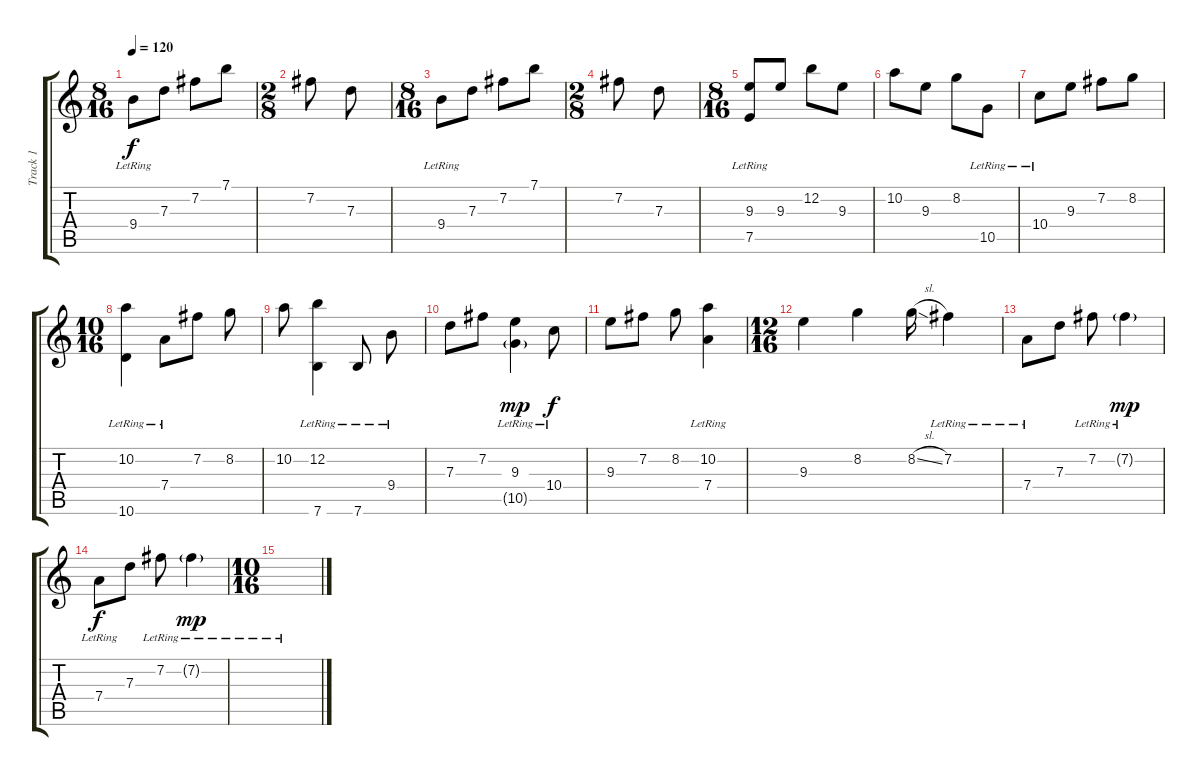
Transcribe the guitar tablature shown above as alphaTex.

\track ("Track 1" "Track 1") {instrument acousticguitarnylon}
\staff {score tabs}
\tuning (E4 B3 G3 D3 A2 E2) {hide}
\ts (8 16)
\tempo 120
\clef g2
\ks c
9.4{lr}.8{dy f} 7.3.8 7.2.8 7.1.8 |
\ts (2 8)
7.2.8 7.3.8 |
\ts (8 16)
9.4{lr}.8 7.3.8 7.2.8 7.1.8 |
\ts (2 8)
7.2.8 7.3.8 |
\ts (8 16)
(9.3 7.5{lr}).8 9.3.8 12.2.8 9.3.8 |
10.2.8 9.3.8 8.2.8 10.5{lr}.8 |
10.4{lr}.8 9.3.8 7.2.8 8.2.8 |
\ts (10 16)
(10.2 10.6{lr}).4 7.4{lr}.8 7.2.8 8.2.8 |
10.2.8 (12.2 7.6{lr}).4 7.6{lr}.8 9.4{lr}.8 |
7.3.8 7.2.8 (9.3 10.5{g lr}).4{dy mp} 10.4{lr}.8{dy f} |
9.3.8 7.2.8 8.2.8 (10.2 7.4{lr}).4 |
\ts (12 16)
9.3.4 8.2.4 8.2{sl}.16 7.2{lr}.4 |
7.4{lr}.8 7.3.8 7.2{lr}.8 7.2{g lr}.4{dy mp} |
7.4{lr}.8{dy f} 7.3.8 7.2{lr}.8 7.2{g lr}.4{dy mp} |
\ts (10 16)
